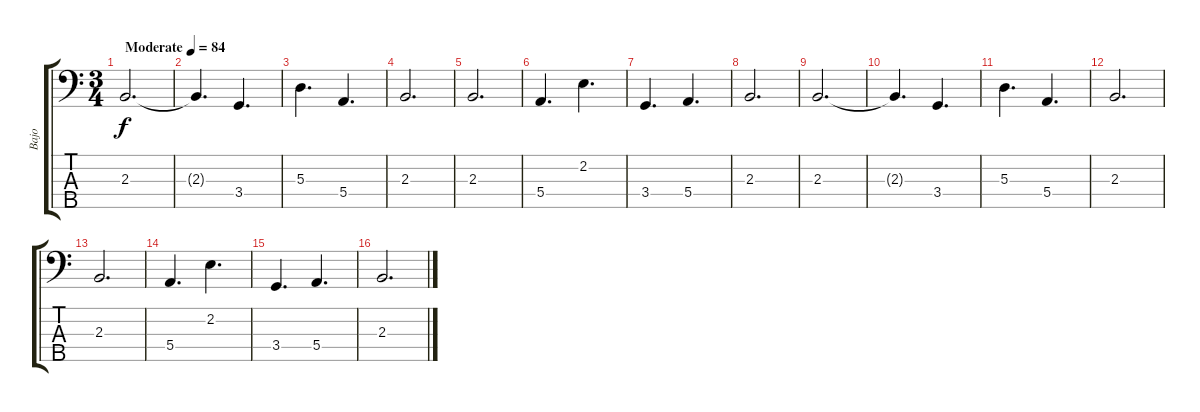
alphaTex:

\track ("Bajo" "Bajo") {instrument electricbassfinger}
\staff {score tabs}
\tuning (G2 D2 A1 E1 B0) {hide}
\ts (3 4)
\tempo (84 "Moderate")
\clef f4
\ks c
2.3.2{d dy f instrument electricbassfinger} |
2.3{t}.4{d} 3.4.4{d} |
5.3.4{d} 5.4.4{d} |
2.3.2{d} |
2.3.2{d} |
5.4.4{d} 2.2.4{d} |
3.4.4{d} 5.4.4{d} |
2.3.2{d} |
2.3.2{d} |
2.3{t}.4{d} 3.4.4{d} |
5.3.4{d} 5.4.4{d} |
2.3.2{d} |
2.3.2{d} |
5.4.4{d} 2.2.4{d} |
3.4.4{d} 5.4.4{d} |
2.3.2{d}
